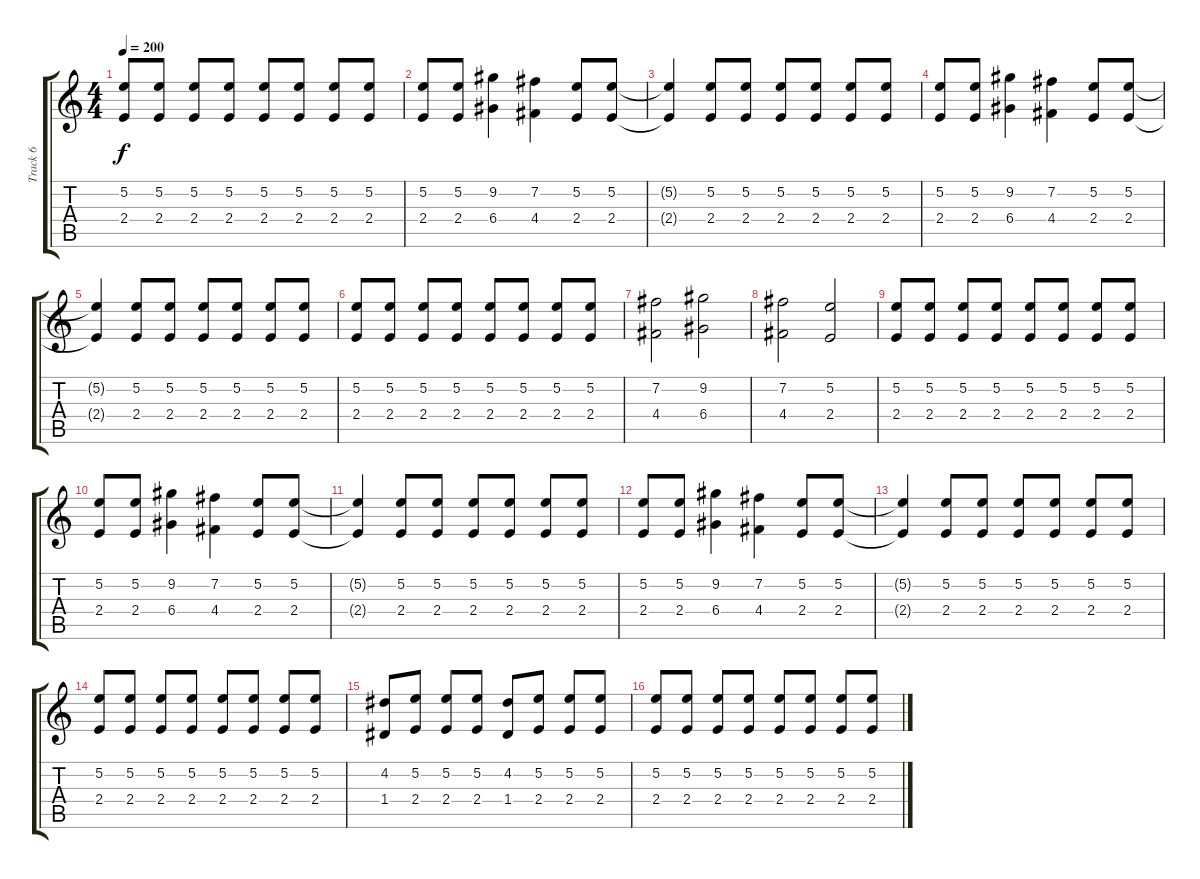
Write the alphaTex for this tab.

\track ("Track 6" "Track 6") {instrument distortionguitar}
\staff {score tabs}
\tuning (E4 B3 G3 D3 A2 E2) {hide}
\ts (4 4)
\tempo 200
\clef g2
\ks c
(5.2 2.4).8{dy f} (5.2 2.4).8 (5.2 2.4).8 (5.2 2.4).8 (5.2 2.4).8 (5.2 2.4).8 (5.2 2.4).8 (5.2 2.4).8 |
(5.2 2.4).8 (5.2 2.4).8 (9.2 6.4).4 (7.2 4.4).4 (5.2 2.4).8 (5.2 2.4).8 |
(5.2{t} 2.4{t}).4 (5.2 2.4).8 (5.2 2.4).8 (5.2 2.4).8 (5.2 2.4).8 (5.2 2.4).8 (5.2 2.4).8 |
(5.2 2.4).8 (5.2 2.4).8 (9.2 6.4).4 (7.2 4.4).4 (5.2 2.4).8 (5.2 2.4).8 |
(5.2{t} 2.4{t}).4 (5.2 2.4).8 (5.2 2.4).8 (5.2 2.4).8 (5.2 2.4).8 (5.2 2.4).8 (5.2 2.4).8 |
(5.2 2.4).8 (5.2 2.4).8 (5.2 2.4).8 (5.2 2.4).8 (5.2 2.4).8 (5.2 2.4).8 (5.2 2.4).8 (5.2 2.4).8 |
(7.2 4.4).2 (9.2 6.4).2 |
(7.2 4.4).2 (5.2 2.4).2 |
(5.2 2.4).8 (5.2 2.4).8 (5.2 2.4).8 (5.2 2.4).8 (5.2 2.4).8 (5.2 2.4).8 (5.2 2.4).8 (5.2 2.4).8 |
(5.2 2.4).8 (5.2 2.4).8 (9.2 6.4).4 (7.2 4.4).4 (5.2 2.4).8 (5.2 2.4).8 |
(5.2{t} 2.4{t}).4 (5.2 2.4).8 (5.2 2.4).8 (5.2 2.4).8 (5.2 2.4).8 (5.2 2.4).8 (5.2 2.4).8 |
(5.2 2.4).8 (5.2 2.4).8 (9.2 6.4).4 (7.2 4.4).4 (5.2 2.4).8 (5.2 2.4).8 |
(5.2{t} 2.4{t}).4 (5.2 2.4).8 (5.2 2.4).8 (5.2 2.4).8 (5.2 2.4).8 (5.2 2.4).8 (5.2 2.4).8 |
(5.2 2.4).8 (5.2 2.4).8 (5.2 2.4).8 (5.2 2.4).8 (5.2 2.4).8 (5.2 2.4).8 (5.2 2.4).8 (5.2 2.4).8 |
(4.2 1.4).8 (5.2 2.4).8 (5.2 2.4).8 (5.2 2.4).8 (4.2 1.4).8 (5.2 2.4).8 (5.2 2.4).8 (5.2 2.4).8 |
(5.2 2.4).8 (5.2 2.4).8 (5.2 2.4).8 (5.2 2.4).8 (5.2 2.4).8 (5.2 2.4).8 (5.2 2.4).8 (5.2 2.4).8
